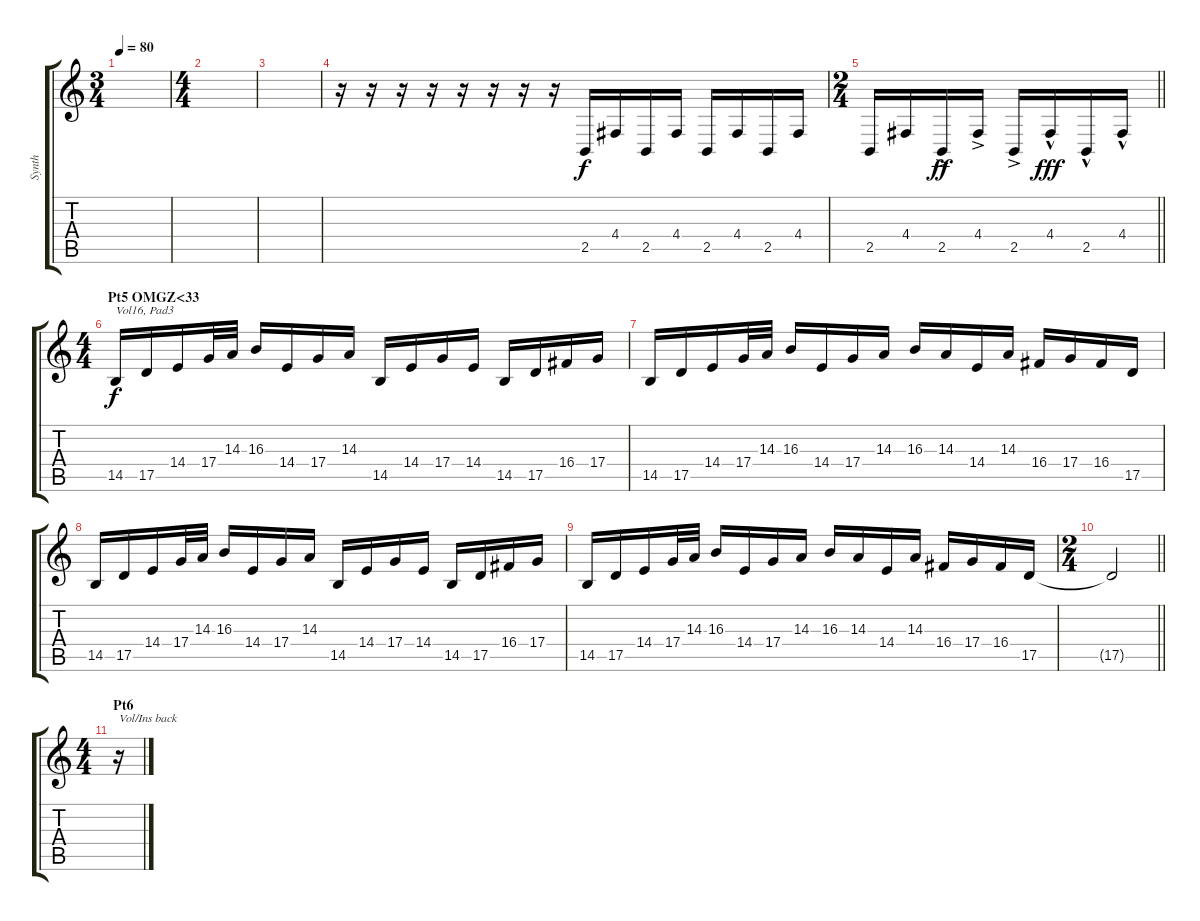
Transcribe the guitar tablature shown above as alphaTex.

\track ("Synth" "Synth") {instrument lead2sawtooth}
\staff {score tabs}
\tuning (E4 B3 G3 D3 A2 E2) {hide}
\ts (3 4)
\tempo 80
\clef g2
\ks c
|
\ts (4 4)
|
|
r.16{volume 8} r.16 r.16 r.16 r.16 r.16 r.16 r.16{volume 0} 2.5.16{volume 8} 4.4.16 2.5.16 4.4.16 2.5.16 4.4.16 2.5.16 4.4.16 |
\ts (2 4)
\barLineRight lightlight
2.5.16{volume 8} 4.4.16 2.5{ac}.16{dy ff} 4.4{ac}.16 2.5{ac}.16 4.4{hac}.16{dy fff} 2.5{hac}.16 4.4{hac}.16 |
\ts (4 4)
\section ("" "Pt5 OMGZ<33")
14.5.16{txt "Vol16, Pad3" dy f volume 16 instrument pad3polysynth} 17.5.16 14.4.16 17.4.32 14.3.32 16.3.16 14.4.16 17.4.16 14.3.16 14.5.16 14.4.16 17.4.16 14.4.16 14.5.16 17.5.16 16.4.16 17.4.16 |
14.5.16 17.5.16 14.4.16 17.4.32 14.3.32 16.3.16 14.4.16 17.4.16 14.3.16 16.3.16 14.3.16 14.4.16 14.3.16 16.4.16 17.4.16 16.4.16 17.5.16 |
14.5.16 17.5.16 14.4.16 17.4.32 14.3.32 16.3.16 14.4.16 17.4.16 14.3.16 14.5.16 14.4.16 17.4.16 14.4.16 14.5.16 17.5.16 16.4.16 17.4.16 |
14.5.16 17.5.16 14.4.16 17.4.32 14.3.32 16.3.16 14.4.16 17.4.16 14.3.16 16.3.16 14.3.16 14.4.16 14.3.16 16.4.16 17.4.16 16.4.16 17.5.16 |
\ts (2 4)
\barLineRight lightlight
17.5{t}.2 |
\ts (4 4)
\section ("" "Pt6")
r.16{txt "Vol/Ins back" volume 13 instrument lead2sawtooth}
